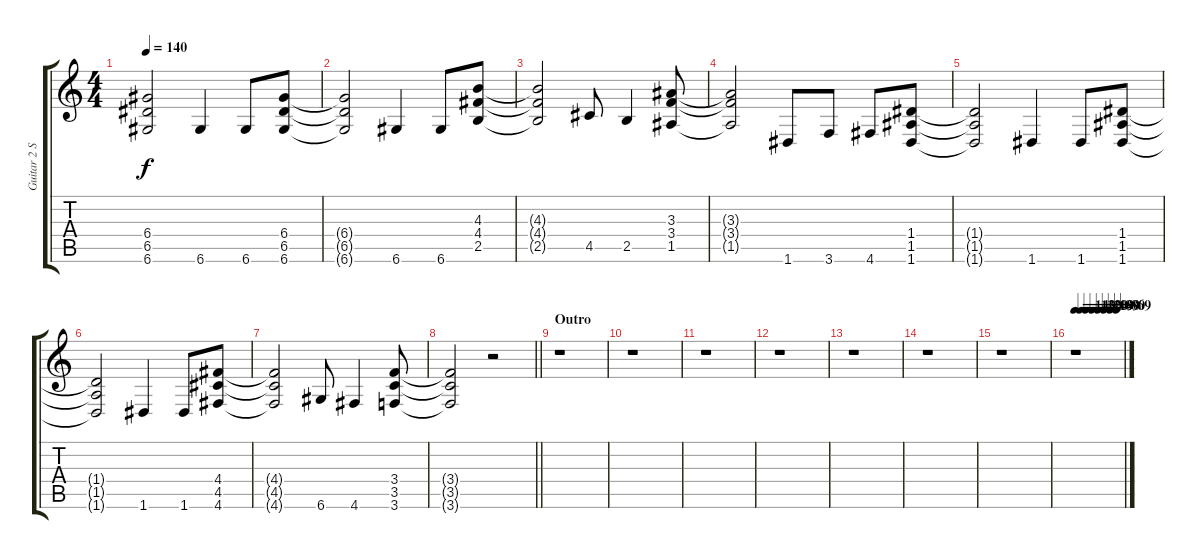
\track ("Guitar 2 Solo" "Guitar 2 S") {instrument overdrivenguitar}
\staff {score tabs}
\tuning (E4 B3 G3 D3 A2 D2) {hide}
\ts (4 4)
\tempo 140
\clef g2
\ks c
(6.4{t} 6.5{t} 6.6{t}).2{dy f} 6.6.4 6.6.8 (6.4 6.5 6.6).8 |
(6.4{t} 6.5{t} 6.6{t}).2 6.6.4 6.6.8 (4.3 4.4 2.5).8 |
(4.3{t} 4.4{t} 2.5{t}).2 4.5.8 2.5.4 (3.3 3.4 1.5).8 |
(3.3{t} 3.4{t} 1.5{t}).2 1.6.8 3.6.8 4.6.8 (1.4 1.5 1.6).8 |
(1.4{t} 1.5{t} 1.6{t}).2 1.6.4 1.6.8 (1.4 1.5 1.6).8 |
(1.4{t} 1.5{t} 1.6{t}).2 1.6.4 1.6.8 (4.4 4.5 4.6).8 |
(4.4{t} 4.5{t} 4.6{t}).2 6.6.8 4.6.4 (3.4 3.5 3.6).8 |
\barLineRight lightlight
(3.4{t} 3.5{t} 3.6{t}).2 r.2 |
\section ("" "Outro")
r.1 |
r.1 |
r.1 |
r.1 |
r.1 |
r.1 |
r.1 |
\tempo 140
\tempo (130 0.125)
\tempo (120 0.25)
\tempo (109 0.375)
\tempo (100 0.5)
\tempo (89 0.625)
\tempo (80 0.75)
\tempo (69 0.875)
r.1
